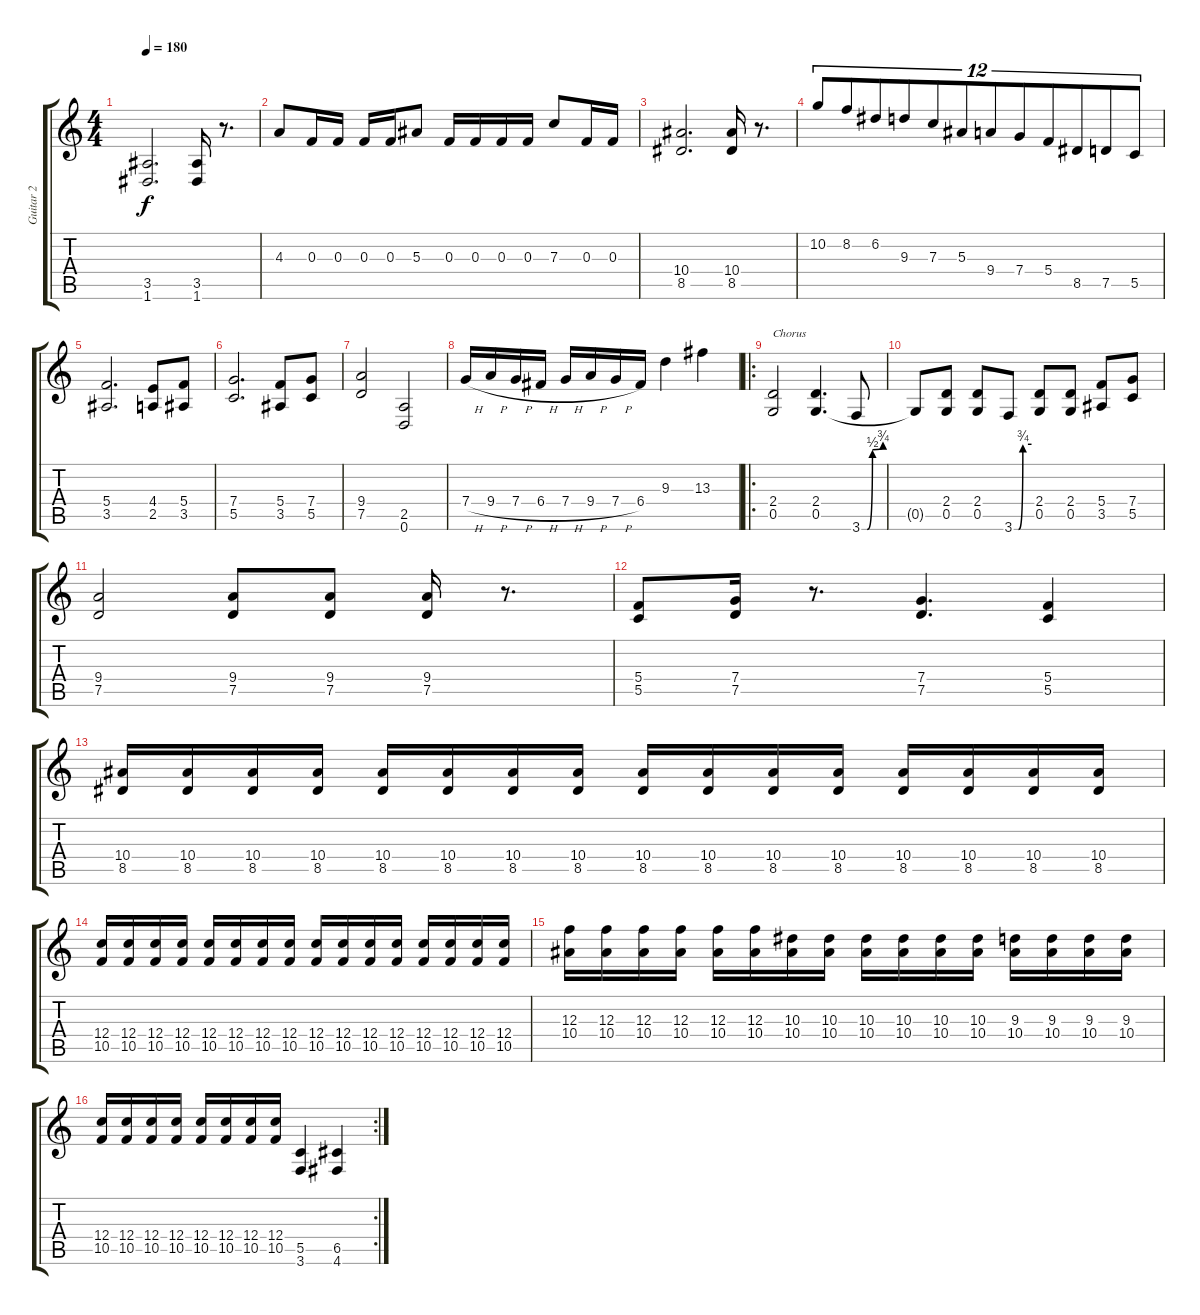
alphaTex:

\track ("Guitar 2" "Guitar 2") {instrument acousticguitarnylon}
\staff {score tabs}
\tuning (D4 A3 F3 C3 G2 D2) {hide}
\ts (4 4)
\tempo 180
\clef g2
\ks c
(3.5 1.6).2{d dy f} (3.5 1.6).16 r.8{d} |
4.3.8 0.3.16 0.3.16 0.3.16 0.3.16 5.3.8 0.3.16 0.3.16 0.3.16 0.3.16 7.3.8 0.3.16 0.3.16 |
(10.4 8.5).2{d} (10.4 8.5).16 r.8{d} |
10.2.8{tu (12 8)} 8.2.8{tu (12 8)} 6.2.8{tu (12 8)} 9.3.8{tu (12 8)} 7.3.8{tu (12 8)} 5.3.8{tu (12 8)} 9.4.8{tu (12 8)} 7.4.8{tu (12 8)} 5.4.8{tu (12 8)} 8.5.8{tu (12 8)} 7.5.8{tu (12 8)} 5.5.8{tu (12 8)} |
(5.4 3.5).2{d} (4.4 2.5).8 (5.4 3.5).8 |
(7.4 5.5).2{d} (5.4 3.5).8 (7.4 5.5).8 |
(9.4 7.5).2 (2.5 0.6).2 |
7.4{h}.16 9.4{h}.16 7.4{h}.16 6.4{h}.16 7.4{h}.16 9.4{h}.16 7.4{h}.16 6.4.16 9.3.4 13.3.4 |
\ro
(2.4 0.5).2{txt "Chorus"} (2.4 0.5).4{d} 3.6{be (custom 0 0 15 0 30 2 60 3)}.8 |
0.5{t}.8 (2.4 0.5).8 (2.4 0.5).8 3.6{be (custom 0 0 15 0 30 3 60 3)}.8 (2.4 0.5).8 (2.4 0.5).8 (5.4 3.5).8 (7.4 5.5).8 |
(9.4 7.5).2 (9.4 7.5).8 (9.4 7.5).8 (9.4 7.5).16 r.8{d} |
(5.4 5.5).8 (7.4 7.5).16 r.8{d} (7.4 7.5).4{d} (5.4 5.5).4 |
(10.4 8.5).16 (10.4 8.5).16 (10.4 8.5).16 (10.4 8.5).16 (10.4 8.5).16 (10.4 8.5).16 (10.4 8.5).16 (10.4 8.5).16 (10.4 8.5).16 (10.4 8.5).16 (10.4 8.5).16 (10.4 8.5).16 (10.4 8.5).16 (10.4 8.5).16 (10.4 8.5).16 (10.4 8.5).16 |
(12.4 10.5).16 (12.4 10.5).16 (12.4 10.5).16 (12.4 10.5).16 (12.4 10.5).16 (12.4 10.5).16 (12.4 10.5).16 (12.4 10.5).16 (12.4 10.5).16 (12.4 10.5).16 (12.4 10.5).16 (12.4 10.5).16 (12.4 10.5).16 (12.4 10.5).16 (12.4 10.5).16 (12.4 10.5).16 |
(12.3 10.4).16 (12.3 10.4).16 (12.3 10.4).16 (12.3 10.4).16 (12.3 10.4).16 (12.3 10.4).16 (10.3 10.4).16 (10.3 10.4).16 (10.3 10.4).16 (10.3 10.4).16 (10.3 10.4).16 (10.3 10.4).16 (9.3 10.4).16 (9.3 10.4).16 (9.3 10.4).16 (9.3 10.4).16 |
\rc 2
(12.4 10.5).16 (12.4 10.5).16 (12.4 10.5).16 (12.4 10.5).16 (12.4 10.5).16 (12.4 10.5).16 (12.4 10.5).16 (12.4 10.5).16 (5.5 3.6).4 (6.5 4.6).4
